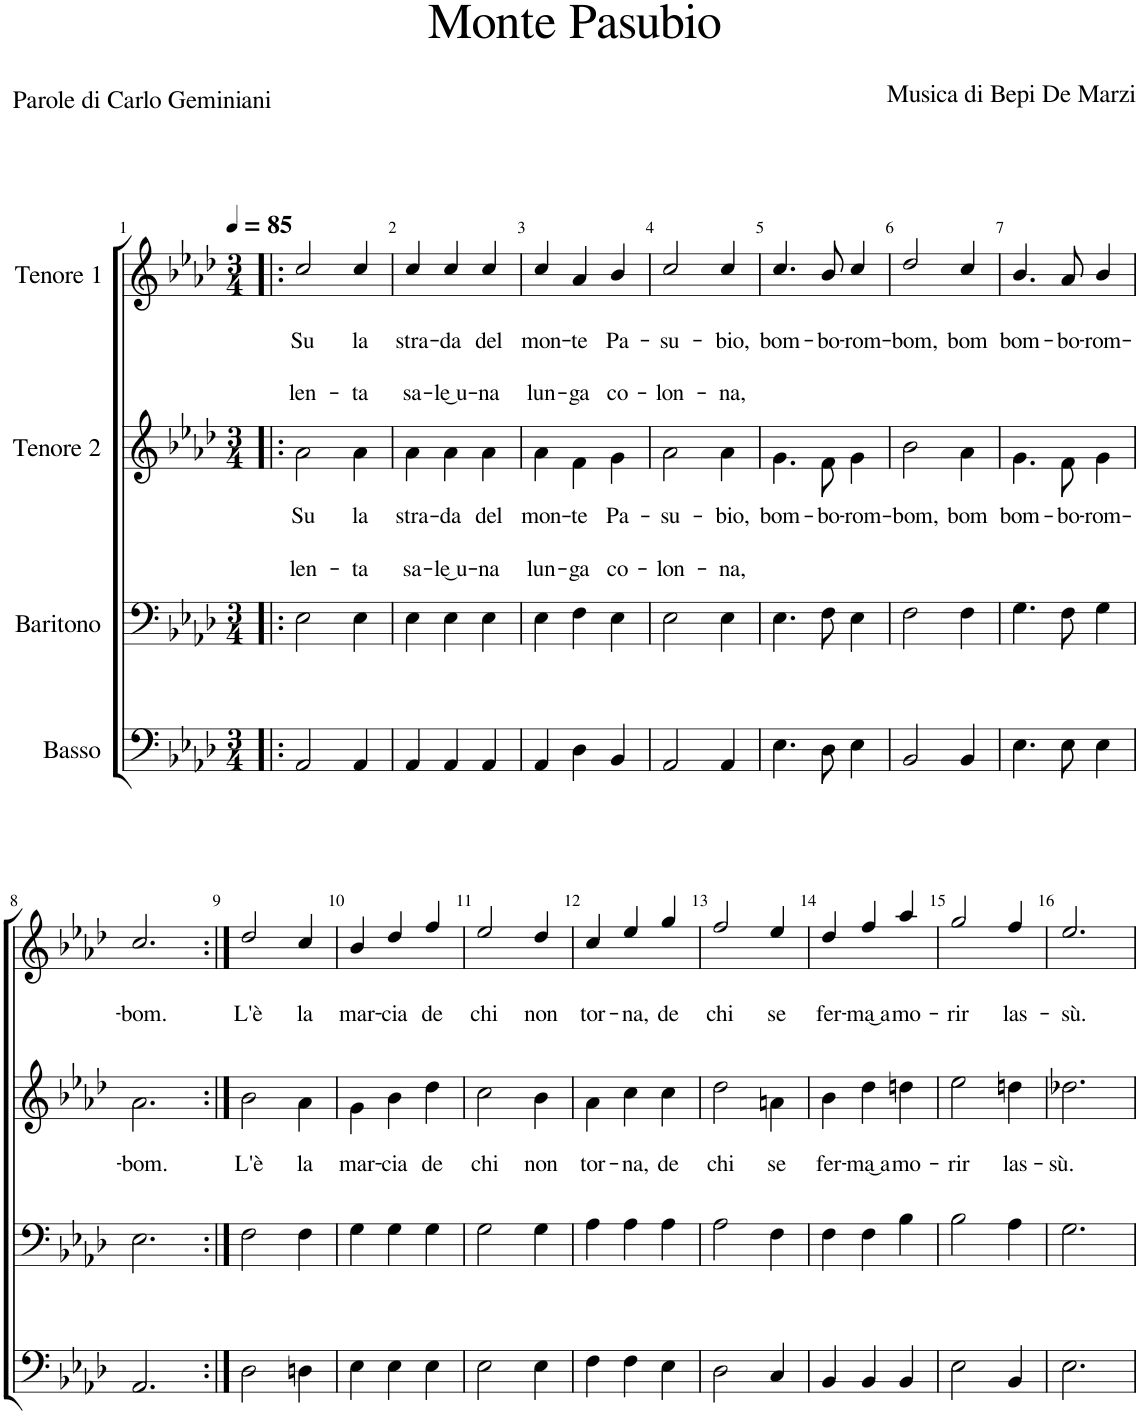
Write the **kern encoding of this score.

**kern	**kern	**kern	**text	**text	**kern	**text	**text
*part4	*part3	*part2	*part2	*part2	*part1	*part1	*part1
*staff4	*staff3	*staff2	*staff2	*staff2	*staff1	*staff1	*staff1
*I"Basso	*I"Baritono	*I"Tenore 2	*	*	*I"Tenore 1	*	*
*I'B	*	*	*	*	*	*	*
*clefF4	*clefF4	*clefG2	*	*	*clefG2	*	*
*k[b-e-a-d-]	*k[b-e-a-d-]	*k[b-e-a-d-]	*	*	*k[b-e-a-d-]	*	*
*M3/4	*M3/4	*M3/4	*	*	*M3/4	*	*
*MM85	*MM85	*MM85	*	*	*MM85	*	*
=1!|:	=1!|:	=1!|:	=1!|:	=1!|:	=1!|:	=1!|:	=1!|:
!	!	!	!LO:LY:b	!LO:LY:b	!	!LO:LY:b	!LO:LY:b
2AA-/	2E-\	2a-\	Su	len-	2cc/	Su	len-
!	!	!	!LO:LY:b	!LO:LY:b	!	!LO:LY:b	!LO:LY:b
4AA-/	4E-\	4a-\	la	-ta	4cc/	la	-ta
=2	=2	=2	=2	=2	=2	=2	=2
!	!	!	!LO:LY:b	!LO:LY:b	!	!LO:LY:b	!LO:LY:b
4AA-/	4E-\	4a-\	stra-	sa-	4cc/	stra-	sa-
!	!	!	!LO:LY:b	!LO:LY:b	!	!LO:LY:b	!LO:LY:b
4AA-/	4E-\	4a-\	-da	le͜ u-	4cc/	-da	le͜ u-
!	!	!	!LO:LY:b	!LO:LY:b	!	!LO:LY:b	!LO:LY:b
4AA-/	4E-\	4a-\	del	-na	4cc/	del	-na
=3	=3	=3	=3	=3	=3	=3	=3
!	!	!	!LO:LY:b	!LO:LY:b	!	!LO:LY:b	!LO:LY:b
4AA-/	4E-\	4a-\	mon-	lun-	4cc/	mon-	lun-
!	!	!	!LO:LY:b	!LO:LY:b	!	!LO:LY:b	!LO:LY:b
4D-\	4F\	4f\	-te	-ga	4a-/	-te	-ga
!	!	!	!LO:LY:b	!LO:LY:b	!	!LO:LY:b	!LO:LY:b
4BB-/	4E-\	4g\	Pa-	co-	4b-/	Pa-	co-
=4	=4	=4	=4	=4	=4	=4	=4
!	!	!	!LO:LY:b	!LO:LY:b	!	!LO:LY:b	!LO:LY:b
2AA-/	2E-\	2a-\	-su-	-lon-	2cc/	-su-	-lon-
!	!	!	!LO:LY:b	!LO:LY:b	!	!LO:LY:b	!LO:LY:b
4AA-/	4E-\	4a-\	-bio,	-na,	4cc/	-bio,	-na,
=5	=5	=5	=5	=5	=5	=5	=5
!	!	!	!LO:LY:b	!	!	!LO:LY:b	!
4.E-\	4.E-\	4.g\	bom-	.	4.cc/	bom-	.
!	!	!	!LO:LY:b	!	!	!LO:LY:b	!
8D-\	8F\	8f\	-bo-	.	8b-/	-bo-	.
!	!	!	!LO:LY:b	!	!	!LO:LY:b	!
4E-\	4E-\	4g\	-rom-	.	4cc/	-rom-	.
=6	=6	=6	=6	=6	=6	=6	=6
!	!	!	!LO:LY:b	!	!	!LO:LY:b	!
2BB-/	2F\	2b-\	-bom,	.	2dd-/	-bom,	.
!	!	!	!LO:LY:b	!	!	!LO:LY:b	!
4BB-/	4F\	4a-\	bom	.	4cc/	bom	.
=7	=7	=7	=7	=7	=7	=7	=7
!	!	!	!LO:LY:b	!	!	!LO:LY:b	!
4.E-\	4.G\	4.g\	bom-	.	4.b-/	bom-	.
!	!	!	!LO:LY:b	!	!	!LO:LY:b	!
8E-\	8F\	8f\	-bo-	.	8a-/	-bo-	.
!	!	!	!LO:LY:b	!	!	!LO:LY:b	!
4E-\	4G\	4g\	-rom-	.	4b-/	-rom-	.
!!LO:LB:g=z
=8	=8	=8	=8	=8	=8	=8	=8
!	!	!	!LO:LY:b	!	!	!LO:LY:b	!
2.AA-/	2.E-\	2.a-\	-bom.	.	2.cc/	-bom.	.
=9:|!	=9:|!	=9:|!	=9:|!	=9:|!	=9:|!	=9:|!	=9:|!
!	!	!	!LO:LY:b	!	!	!LO:LY:b	!
2D-\	2F\	2b-\	L'è	.	2dd-/	L'è	.
!	!	!	!LO:LY:b	!	!	!LO:LY:b	!
4Dn\	4F\	4a-\	la	.	4cc/	la	.
=10	=10	=10	=10	=10	=10	=10	=10
!	!	!	!LO:LY:b	!	!	!LO:LY:b	!
4E-\	4G\	4g\	mar-	.	4b-/	mar-	.
!	!	!	!LO:LY:b	!	!	!LO:LY:b	!
4E-\	4G\	4b-\	-cia	.	4dd-/	-cia	.
!	!	!	!LO:LY:b	!	!	!LO:LY:b	!
4E-\	4G\	4dd-\	de	.	4ff/	de	.
=11	=11	=11	=11	=11	=11	=11	=11
!	!	!	!LO:LY:b	!	!	!LO:LY:b	!
2E-\	2G\	2cc\	chi	.	2ee-/	chi	.
!	!	!	!LO:LY:b	!	!	!LO:LY:b	!
4E-\	4G\	4b-\	non	.	4dd-/	non	.
=12	=12	=12	=12	=12	=12	=12	=12
!	!	!	!LO:LY:b	!	!	!LO:LY:b	!
4F\	4A-\	4a-\	tor-	.	4cc/	tor-	.
!	!	!	!LO:LY:b	!	!	!LO:LY:b	!
4F\	4A-\	4cc\	-na,	.	4ee-/	-na,	.
!	!	!	!LO:LY:b	!	!	!LO:LY:b	!
4E-\	4A-\	4cc\	de	.	4gg/	de	.
=13	=13	=13	=13	=13	=13	=13	=13
!	!	!	!LO:LY:b	!	!	!LO:LY:b	!
2D-\	2A-\	2dd-\	chi	.	2ff/	chi	.
!	!	!	!LO:LY:b	!	!	!LO:LY:b	!
4C/	4F\	4an\	se	.	4ee-/	se	.
=14	=14	=14	=14	=14	=14	=14	=14
!	!	!	!LO:LY:b	!	!	!LO:LY:b	!
4BB-/	4F\	4b-\	fer-	.	4dd-/	fer-	.
!	!	!	!LO:LY:b	!	!	!LO:LY:b	!
4BB-/	4F\	4dd-\	-ma͜ a	.	4ff/	-ma͜ a	.
!	!	!	!LO:LY:b	!	!	!LO:LY:b	!
4BB-/	4B-\	4ddn\	mo-	.	4aa-/	mo-	.
=15	=15	=15	=15	=15	=15	=15	=15
!	!	!	!LO:LY:b	!	!	!LO:LY:b	!
2E-\	2B-\	2ee-\	-rir	.	2gg/	-rir	.
!	!	!	!LO:LY:b	!	!	!LO:LY:b	!
4BB-/	4A-\	4ddn\	las-	.	4ff/	las-	.
=16	=16	=16	=16	=16	=16	=16	=16
!	!	!	!LO:LY:b	!	!	!LO:LY:b	!
2.E-\	2.G\	2.dd-X\	-sù.	.	2.ee-/	-sù.	.
=	=	=	=	=	=	=	=
*-	*-	*-	*-	*-	*-	*-	*-
